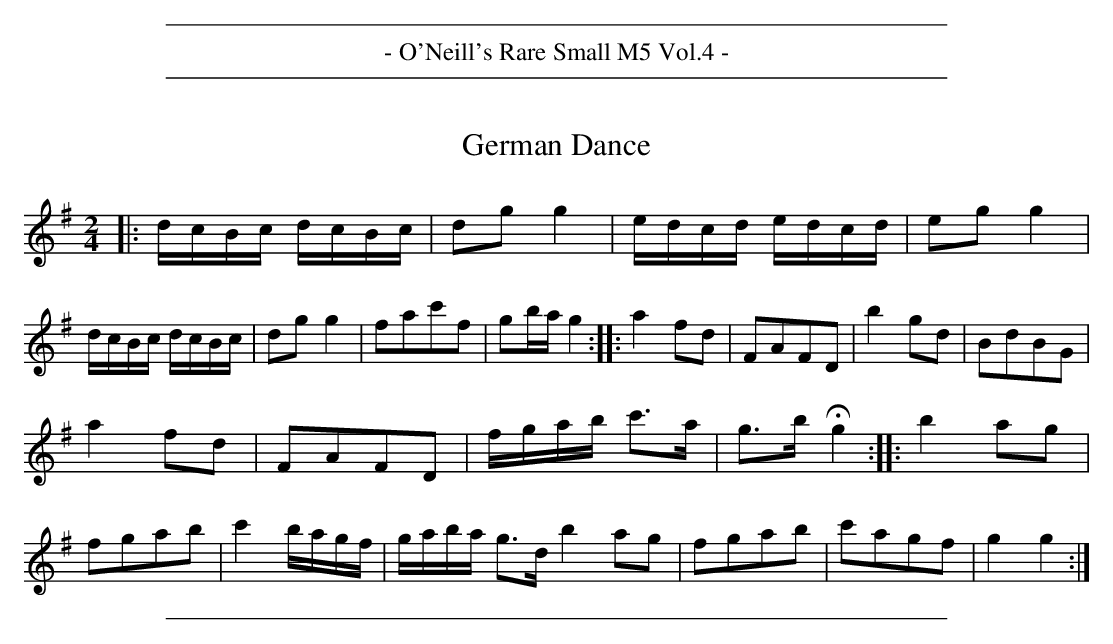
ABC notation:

X:1
T: German Dance
M: 2/4
L: 1/16
K: G
|:\
dcBc dcBc | d2g2 g4 | edcd edcd | e2g2 g4 |\
dcBc dcBc | d2g2 g4 | f2a2c'2f2 | g2ba g4 ::\
a4 f2d2 | F2A2F2D2 | b4 g2d2 | B2d2B2G2 |
a4 f2d2 | F2A2F2D2 | fgab c'3a | g3b Hg4 ::\
b4 a2g2 | f2g2a2b2 | c'4 bagf | gaba g3d \
b4 a2g2 | f2g2a2b2 | c'2a2g2f2 | g4 g4 :|
